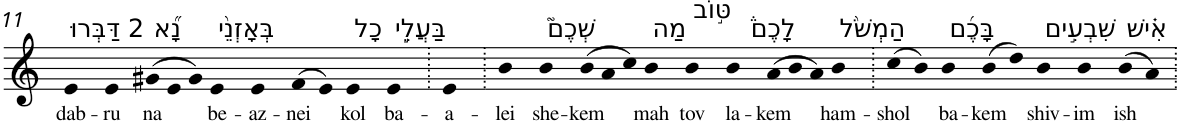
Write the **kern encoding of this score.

**kern	**text
*part1	*part1
*staff1	*staff1
*I"Piano	*
*I'Pno	*
!!LO:PB:g=z
*clefG2	*
*k[]	*
=11	=11
!LO:TX:a:t=2 דַּבְּרוּ	!
!	!LO:LY:b
4e	dab-
!	!LO:LY:b
4e	-ru
*Xtuplet	*
!LO:TX:a:t=נָ֞א	!
!	!LO:LY:b
(>12g#X	na
12e	.
12g#)	.
!LO:TX:a:t=בְּאָזְנֵ֨י	!
!	!LO:LY:b
4e	be-
!	!LO:LY:b
4e	-az-
!	!LO:LY:b
(>8f	-nei
8e)	.
!LO:TX:a:t=כָל	!
!	!LO:LY:b
4e	kol
!LO:TX:a:t=בַּעֲלֵ֣י	!
!	!LO:LY:b
4e	ba-
=12.	=12.
!	!LO:LY:b
4e	-a-
=13.	=13.
!	!LO:LY:b
4b	-lei
!LO:TX:a:t=שְׁכֶם֮	!
!	!LO:LY:b
4b	she-
!	!LO:LY:b
(>12b	-kem
12a	.
12cc)	.
!LO:TX:a:t=מַה	!
!	!LO:LY:b
4b	mah
!LO:TX:a:t=טּ֣וֹב	!
!	!LO:LY:b
4b	tov
!LO:TX:a:t=לָכֶם֒	!
!	!LO:LY:b
4b	la-
!	!LO:LY:b
(>12a	-kem
12b	.
12a)	.
!LO:TX:a:t=הַמְשֹׁ֨ל	!
!	!LO:LY:b
4b	ham-
=14.	=14.
!	!LO:LY:b
(>8cc	-shol
8b)	.
!LO:TX:a:t=בָּכֶ֜ם	!
!	!LO:LY:b
4b	ba-
!	!LO:LY:b
(>8b	-kem
8dd)	.
!LO:TX:a:t=שִׁבְעִ֣ים	!
!	!LO:LY:b
4b	shiv-
!	!LO:LY:b
4b	-im
!LO:TX:a:t=אִ֗ישׁ	!
!	!LO:LY:b
(>8b	ish
8a)	.
=.	=.
*-	*-
